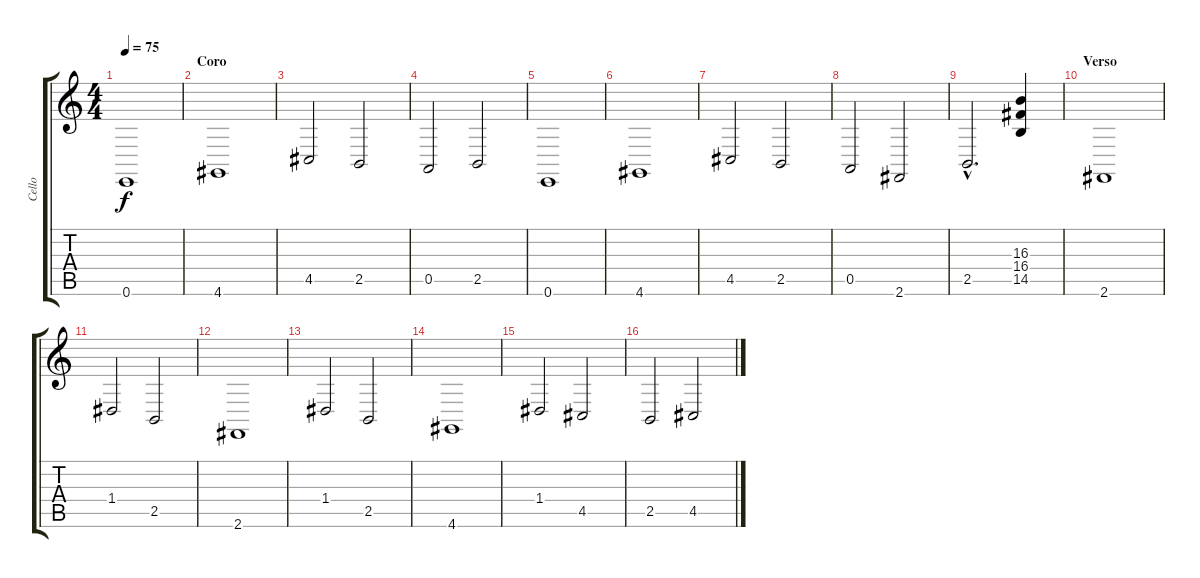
\track ("Cello" "Cello") {instrument cello}
\staff {score tabs}
\tuning (E4 B3 G3 D3 A2 E2) {hide}
\ts (4 4)
\tempo 75
\clef g2
\ks c
0.6.1{dy f} |
\section ("" "Coro")
4.6.1 |
4.5.2 2.5.2 |
0.5.2 2.5.2 |
0.6.1 |
4.6.1 |
4.5.2 2.5.2 |
0.5.2 2.6.2 |
2.5{hac}.2{d} (16.3 16.4 14.5).4 |
\section ("" "Verso")
2.6.1 |
1.4.2 2.5.2 |
2.6.1 |
1.4.2 2.5.2 |
4.6.1 |
1.4.2 4.5.2 |
2.5.2 4.5.2
